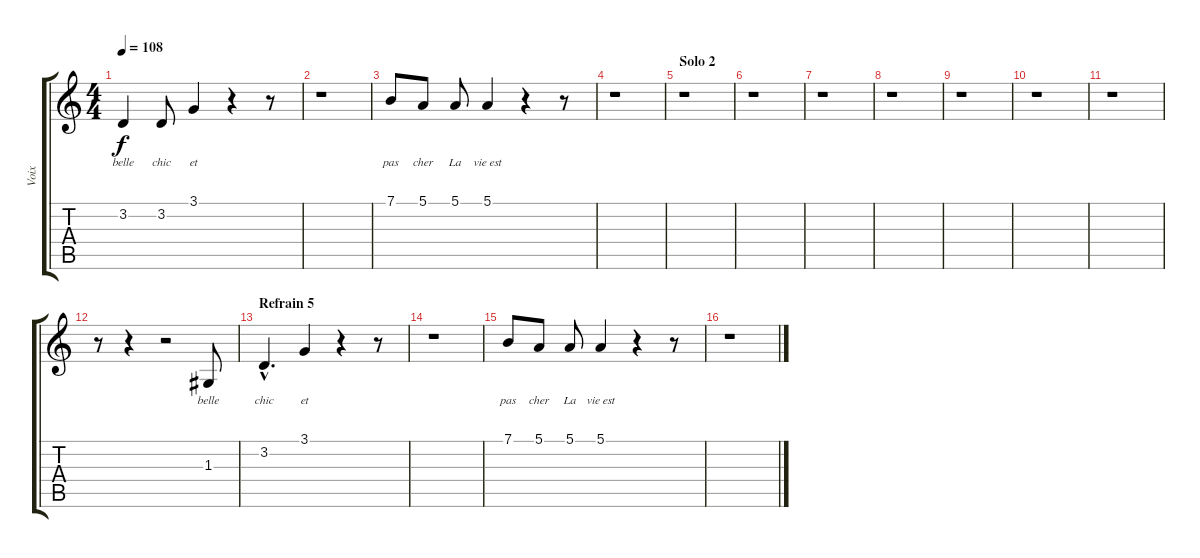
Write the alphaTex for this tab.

\track ("Voix" "Voix") {instrument clarinet}
\staff {score tabs}
\tuning (E4 B3 G3 D3 A2 E2) {hide}
\ts (4 4)
\tempo 108
\clef g2
\ks c
3.2.4{lyrics (0 "belle") lyrics (1 "") lyrics (2 "") lyrics (3 "") lyrics (4 "") dy f} 3.2.8{lyrics (0 "chic") lyrics (1 "") lyrics (2 "") lyrics (3 "") lyrics (4 "")} 3.1.4{lyrics (0 "et") lyrics (1 "") lyrics (2 "") lyrics (3 "") lyrics (4 "")} r.4 r.8 |
r.1 |
7.1.8{lyrics (0 "pas") lyrics (1 "") lyrics (2 "") lyrics (3 "") lyrics (4 "")} 5.1.8{lyrics (0 "cher") lyrics (1 "") lyrics (2 "") lyrics (3 "") lyrics (4 "")} 5.1.8{lyrics (0 "La") lyrics (1 "") lyrics (2 "") lyrics (3 "") lyrics (4 "")} 5.1.4{lyrics (0 "vie est") lyrics (1 "") lyrics (2 "") lyrics (3 "") lyrics (4 "")} r.4 r.8 |
r.1 |
\section ("" "Solo 2")
r.1 |
r.1 |
r.1 |
r.1 |
r.1 |
r.1 |
r.1 |
r.8 r.4 r.2 1.3.8{lyrics (0 "belle") lyrics (1 "") lyrics (2 "") lyrics (3 "") lyrics (4 "")} |
\section ("" "Refrain 5")
3.2{hac}.4{d lyrics (0 "chic") lyrics (1 "") lyrics (2 "") lyrics (3 "") lyrics (4 "")} 3.1.4{lyrics (0 "et") lyrics (1 "") lyrics (2 "") lyrics (3 "") lyrics (4 "")} r.4 r.8 |
r.1 |
7.1.8{lyrics (0 "pas") lyrics (1 "") lyrics (2 "") lyrics (3 "") lyrics (4 "")} 5.1.8{lyrics (0 "cher") lyrics (1 "") lyrics (2 "") lyrics (3 "") lyrics (4 "")} 5.1.8{lyrics (0 "La") lyrics (1 "") lyrics (2 "") lyrics (3 "") lyrics (4 "")} 5.1.4{lyrics (0 "vie est") lyrics (1 "") lyrics (2 "") lyrics (3 "") lyrics (4 "")} r.4 r.8 |
r.1
